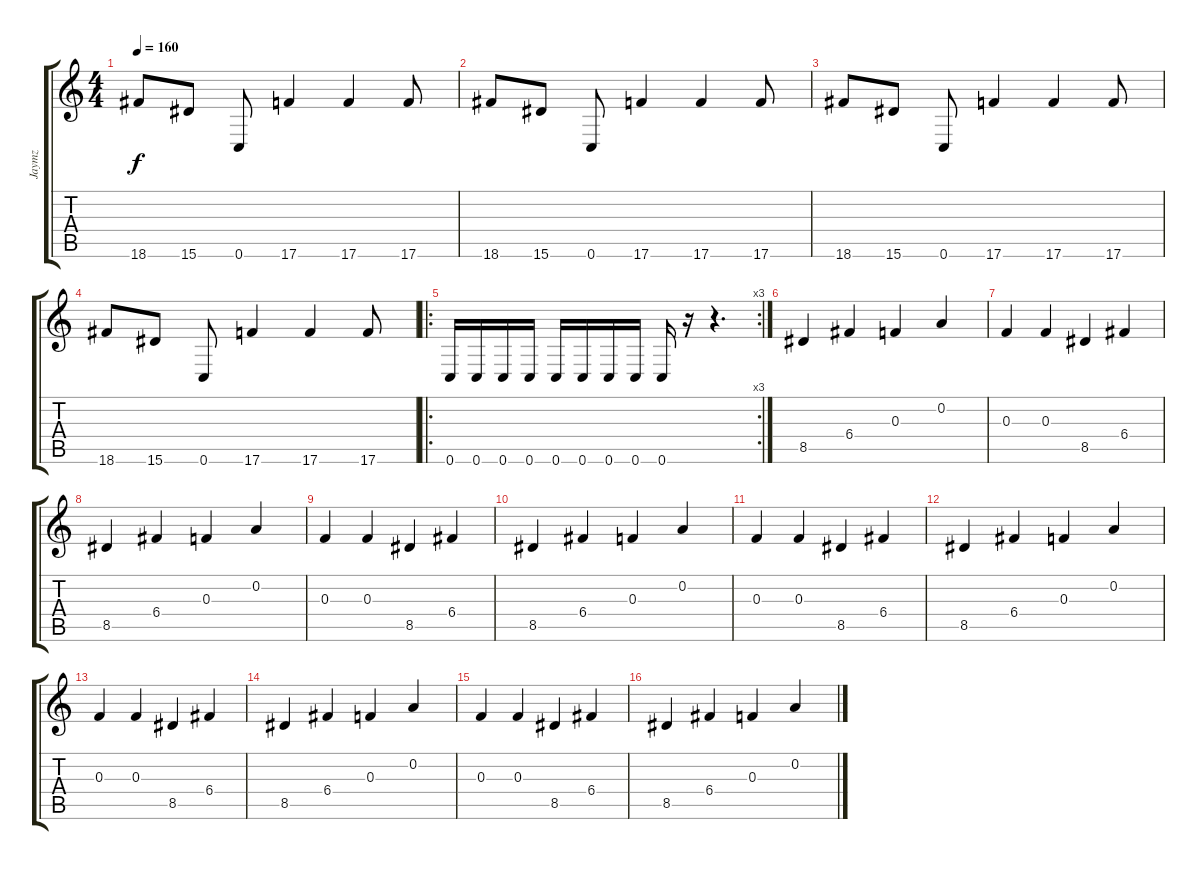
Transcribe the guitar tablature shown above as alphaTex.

\track ("Jaymz" "Jaymz") {instrument distortionguitar}
\staff {score tabs}
\tuning (D4 A3 F3 C3 G2 C2) {hide}
\ts (4 4)
\tempo 160
\clef g2
\ks c
18.6.8{dy f instrument distortionguitar} 15.6.8 0.6.8 17.6.4 17.6.4 17.6.8 |
18.6.8 15.6.8 0.6.8 17.6.4 17.6.4 17.6.8 |
18.6.8{instrument electricguitarclean} 15.6.8 0.6.8 17.6.4 17.6.4 17.6.8 |
18.6.8 15.6.8 0.6.8 17.6.4 17.6.4 17.6.8 |
\ro
\rc 3
0.6.16{instrument distortionguitar} 0.6.16 0.6.16 0.6.16 0.6.16 0.6.16 0.6.16 0.6.16 0.6.16 r.16 r.4{d} |
8.5.4{instrument electricguitarclean} 6.4.4 0.3.4 0.2.4 |
0.3.4 0.3.4 8.5.4 6.4.4 |
8.5.4{instrument electricguitarclean} 6.4.4 0.3.4 0.2.4 |
0.3.4 0.3.4 8.5.4 6.4.4 |
8.5.4{instrument electricguitarclean} 6.4.4 0.3.4 0.2.4 |
0.3.4 0.3.4 8.5.4 6.4.4 |
8.5.4{instrument electricguitarclean} 6.4.4 0.3.4 0.2.4 |
0.3.4 0.3.4 8.5.4 6.4.4 |
8.5.4{instrument electricguitarclean} 6.4.4 0.3.4 0.2.4 |
0.3.4 0.3.4 8.5.4 6.4.4 |
8.5.4{instrument electricguitarclean} 6.4.4 0.3.4 0.2.4
